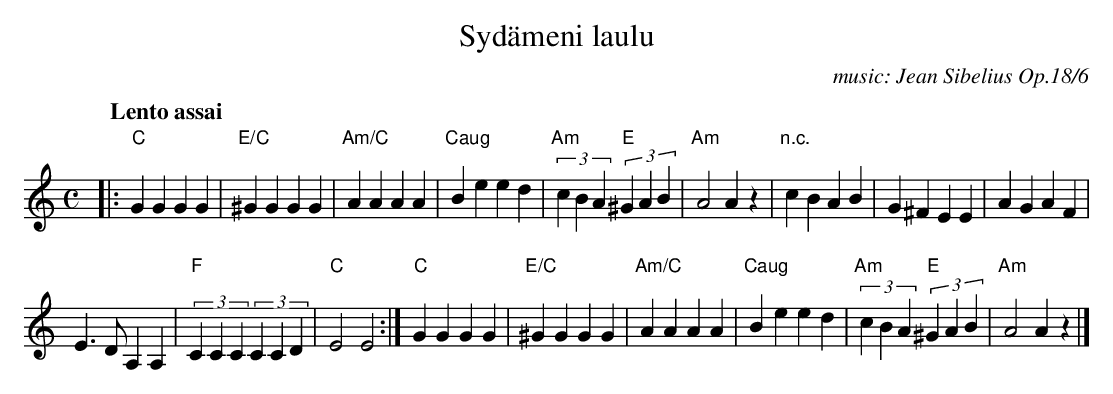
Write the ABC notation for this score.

X:1
T: Syd\"ameni laulu
C: music: Jean Sibelius Op.18/6
M: C
L: 1/4
Q: "Lento assai"
K: C|
|:\
"C"GG GG | "E/C"^GG GG | "Am/C"AA AA |\
"Caug"Be ed | "Am"(3cBA "E"(3^GAB | "Am"A2 Az |\
"n.c."cB AB | G^F EE | AG AF |
E>D A,A, | "F"(3CCC (3CCD | "C"E2 E2 :|\
"C"GG GG | "E/C"^GG GG | "Am/C"AA AA |\
"Caug"Be ed | "Am"(3cBA "E"(3^GAB | "Am"A2 Az |]
